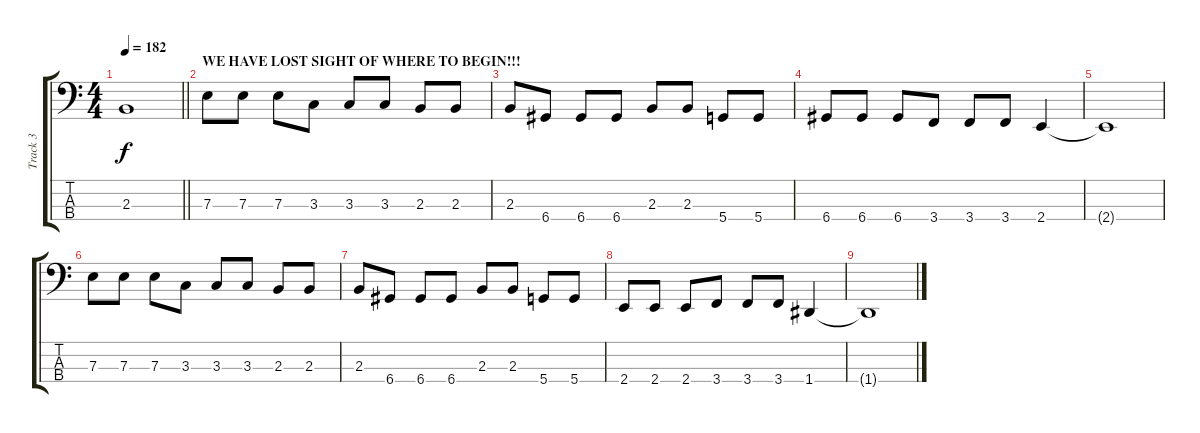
\track ("Track 3" "Track 3") {instrument electricbassfinger}
\staff {score tabs}
\tuning (G2 D2 A1 D1) {hide}
\ts (4 4)
\tempo 182
\clef f4
\barLineRight lightlight
\ks c
2.3{t}.1{dy f} |
\section ("" "WE HAVE LOST SIGHT OF WHERE TO BEGIN!!!")
7.3.8 7.3.8 7.3.8 3.3.8 3.3.8 3.3.8 2.3.8 2.3.8 |
2.3.8 6.4.8 6.4.8 6.4.8 2.3.8 2.3.8 5.4.8 5.4.8 |
6.4.8 6.4.8 6.4.8 3.4.8 3.4.8 3.4.8 2.4.4 |
2.4{t}.1 |
7.3.8 7.3.8 7.3.8 3.3.8 3.3.8 3.3.8 2.3.8 2.3.8 |
2.3.8 6.4.8 6.4.8 6.4.8 2.3.8 2.3.8 5.4.8 5.4.8 |
2.4.8 2.4.8 2.4.8 3.4.8 3.4.8 3.4.8 1.4.4 |
1.4{t}.1
